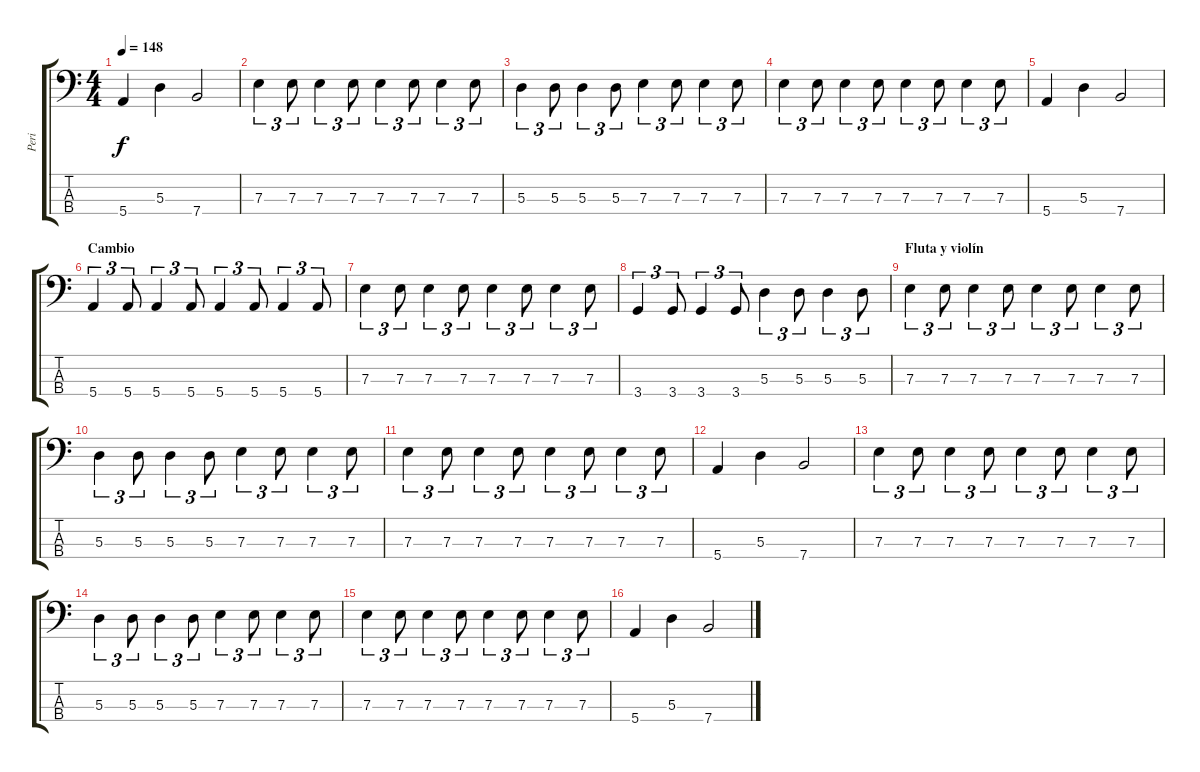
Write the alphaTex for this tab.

\track ("Peri" "Peri") {instrument electricbassfinger}
\staff {score tabs}
\tuning (G2 D2 A1 E1) {hide}
\ts (4 4)
\tempo 148
\clef f4
\ks c
5.4.4{dy f} 5.3.4 7.4.2 |
7.3.4{tu (3 2)} 7.3.8{tu (3 2)} 7.3.4{tu (3 2)} 7.3.8{tu (3 2)} 7.3.4{tu (3 2)} 7.3.8{tu (3 2)} 7.3.4{tu (3 2)} 7.3.8{tu (3 2)} |
5.3.4{tu (3 2)} 5.3.8{tu (3 2)} 5.3.4{tu (3 2)} 5.3.8{tu (3 2)} 7.3.4{tu (3 2)} 7.3.8{tu (3 2)} 7.3.4{tu (3 2)} 7.3.8{tu (3 2)} |
7.3.4{tu (3 2)} 7.3.8{tu (3 2)} 7.3.4{tu (3 2)} 7.3.8{tu (3 2)} 7.3.4{tu (3 2)} 7.3.8{tu (3 2)} 7.3.4{tu (3 2)} 7.3.8{tu (3 2)} |
5.4.4 5.3.4 7.4.2 |
\section ("" "Cambio")
5.4.4{tu (3 2)} 5.4.8{tu (3 2)} 5.4.4{tu (3 2)} 5.4.8{tu (3 2)} 5.4.4{tu (3 2)} 5.4.8{tu (3 2)} 5.4.4{tu (3 2)} 5.4.8{tu (3 2)} |
7.3.4{tu (3 2)} 7.3.8{tu (3 2)} 7.3.4{tu (3 2)} 7.3.8{tu (3 2)} 7.3.4{tu (3 2)} 7.3.8{tu (3 2)} 7.3.4{tu (3 2)} 7.3.8{tu (3 2)} |
3.4.4{tu (3 2)} 3.4.8{tu (3 2)} 3.4.4{tu (3 2)} 3.4.8{tu (3 2)} 5.3.4{tu (3 2)} 5.3.8{tu (3 2)} 5.3.4{tu (3 2)} 5.3.8{tu (3 2)} |
\section ("" "Fluta y violín")
7.3.4{tu (3 2)} 7.3.8{tu (3 2)} 7.3.4{tu (3 2)} 7.3.8{tu (3 2)} 7.3.4{tu (3 2)} 7.3.8{tu (3 2)} 7.3.4{tu (3 2)} 7.3.8{tu (3 2)} |
5.3.4{tu (3 2)} 5.3.8{tu (3 2)} 5.3.4{tu (3 2)} 5.3.8{tu (3 2)} 7.3.4{tu (3 2)} 7.3.8{tu (3 2)} 7.3.4{tu (3 2)} 7.3.8{tu (3 2)} |
7.3.4{tu (3 2)} 7.3.8{tu (3 2)} 7.3.4{tu (3 2)} 7.3.8{tu (3 2)} 7.3.4{tu (3 2)} 7.3.8{tu (3 2)} 7.3.4{tu (3 2)} 7.3.8{tu (3 2)} |
5.4.4 5.3.4 7.4.2 |
7.3.4{tu (3 2)} 7.3.8{tu (3 2)} 7.3.4{tu (3 2)} 7.3.8{tu (3 2)} 7.3.4{tu (3 2)} 7.3.8{tu (3 2)} 7.3.4{tu (3 2)} 7.3.8{tu (3 2)} |
5.3.4{tu (3 2)} 5.3.8{tu (3 2)} 5.3.4{tu (3 2)} 5.3.8{tu (3 2)} 7.3.4{tu (3 2)} 7.3.8{tu (3 2)} 7.3.4{tu (3 2)} 7.3.8{tu (3 2)} |
7.3.4{tu (3 2)} 7.3.8{tu (3 2)} 7.3.4{tu (3 2)} 7.3.8{tu (3 2)} 7.3.4{tu (3 2)} 7.3.8{tu (3 2)} 7.3.4{tu (3 2)} 7.3.8{tu (3 2)} |
5.4.4 5.3.4 7.4.2
